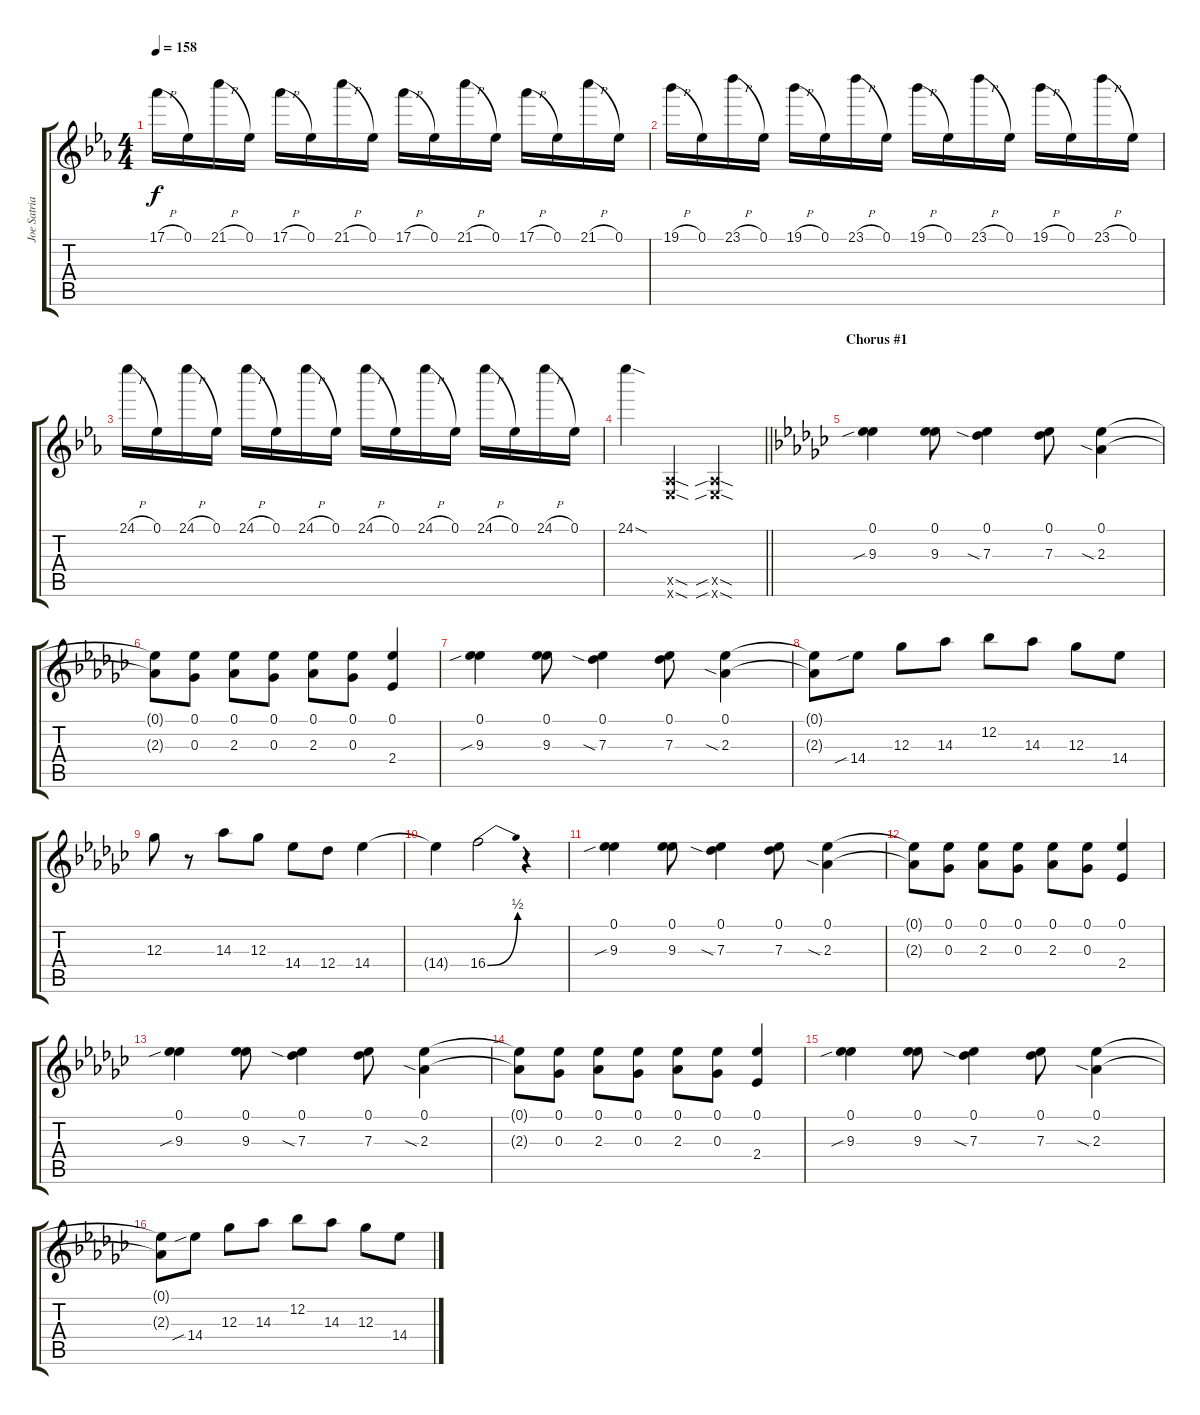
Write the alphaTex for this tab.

\track ("Joe Satriani (Guitar)" "Joe Satria") {instrument overdrivenguitar}
\staff {score tabs}
\tuning (Eb4 Bb3 Gb3 Db3 Ab2 Eb2) {hide}
\ts (4 4)
\tempo 158
\clef g2
\ks eb
17.1{h}.16{dy f} 0.1.16 21.1{h}.16 0.1.16 17.1{h}.16 0.1.16 21.1{h}.16 0.1.16 17.1{h}.16 0.1.16 21.1{h}.16 0.1.16 17.1{h}.16 0.1.16 21.1{h}.16 0.1.16 |
19.1{h}.16 0.1.16 23.1{h}.16 0.1.16 19.1{h}.16 0.1.16 23.1{h}.16 0.1.16 19.1{h}.16 0.1.16 23.1{h}.16 0.1.16 19.1{h}.16 0.1.16 23.1{h}.16 0.1.16 |
24.1{h}.16 0.1.16 24.1{h}.16 0.1.16 24.1{h}.16 0.1.16 24.1{h}.16 0.1.16 24.1{h}.16 0.1.16 24.1{h}.16 0.1.16 24.1{h}.16 0.1.16 24.1{h}.16 0.1.16 |
\barLineRight lightlight
24.1{sod}.4 (0.5{sod x} 0.6{sod x}).4 (0.5{sib sod x} 0.6{sib sod x}).2 |
\section ("" "Chorus #1")
\ks gb
(0.1 9.3{sib}).4 (0.1 9.3).8 (0.1 7.3{sia}).4 (0.1 7.3).8 (0.1 2.3{sia}).4 |
(0.1{t} 2.3{t}).8 (0.1 0.3).8 (0.1 2.3).8 (0.1 0.3).8 (0.1 2.3).8 (0.1 0.3).8 (0.1 2.4).4 |
(0.1 9.3{sib}).4 (0.1 9.3).8 (0.1 7.3{sia}).4 (0.1 7.3).8 (0.1 2.3{sia}).4 |
(0.1{t} 2.3{t}).8 14.4{sib}.8 12.3.8 14.3.8 12.2.8 14.3.8 12.3.8 14.4.8 |
12.3.8 r.8 14.3.8 12.3.8 14.4.8 12.4.8 14.4.4 |
14.4{t}.4 16.4{be (bend 0 0 60 2)}.2 r.4 |
(0.1 9.3{sib}).4 (0.1 9.3).8 (0.1 7.3{sia}).4 (0.1 7.3).8 (0.1 2.3{sia}).4 |
(0.1{t} 2.3{t}).8 (0.1 0.3).8 (0.1 2.3).8 (0.1 0.3).8 (0.1 2.3).8 (0.1 0.3).8 (0.1 2.4).4 |
(0.1 9.3{sib}).4 (0.1 9.3).8 (0.1 7.3{sia}).4 (0.1 7.3).8 (0.1 2.3{sia}).4 |
(0.1{t} 2.3{t}).8 (0.1 0.3).8 (0.1 2.3).8 (0.1 0.3).8 (0.1 2.3).8 (0.1 0.3).8 (0.1 2.4).4 |
(0.1 9.3{sib}).4 (0.1 9.3).8 (0.1 7.3{sia}).4 (0.1 7.3).8 (0.1 2.3{sia}).4 |
(0.1{t} 2.3{t}).8 14.4{sib}.8 12.3.8 14.3.8 12.2.8 14.3.8 12.3.8 14.4.8
